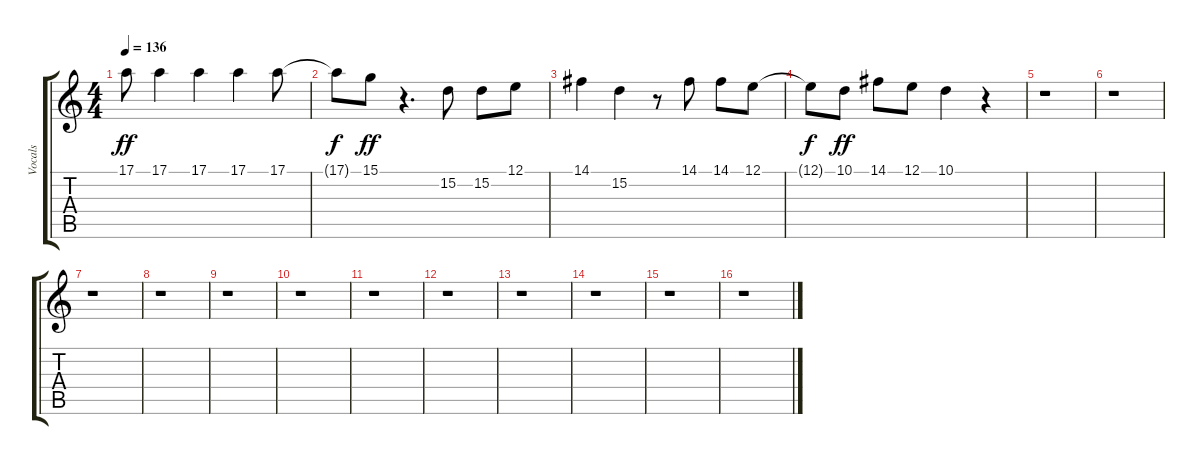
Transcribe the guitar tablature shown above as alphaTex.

\track ("Vocals" "Vocals") {instrument choiraahs}
\staff {score tabs}
\tuning (E4 B3 G3 D3 A2 E2) {hide}
\ts (4 4)
\tempo 136
\clef g2
\ks c
17.1.8{dy ff} 17.1.4 17.1.4 17.1.4 17.1.8 |
17.1{t}.8{dy f} 15.1.8{dy ff} r.4{d} 15.2.8 15.2.8 12.1.8 |
14.1.4 15.2.4 r.8 14.1.8 14.1.8 12.1.8 |
12.1{t}.8{dy f} 10.1.8{dy ff} 14.1.8 12.1.8 10.1.4 r.4 |
r.1 |
r.1 |
r.1 |
r.1 |
r.1 |
r.1 |
r.1 |
r.1 |
r.1 |
r.1 |
r.1 |
r.1
